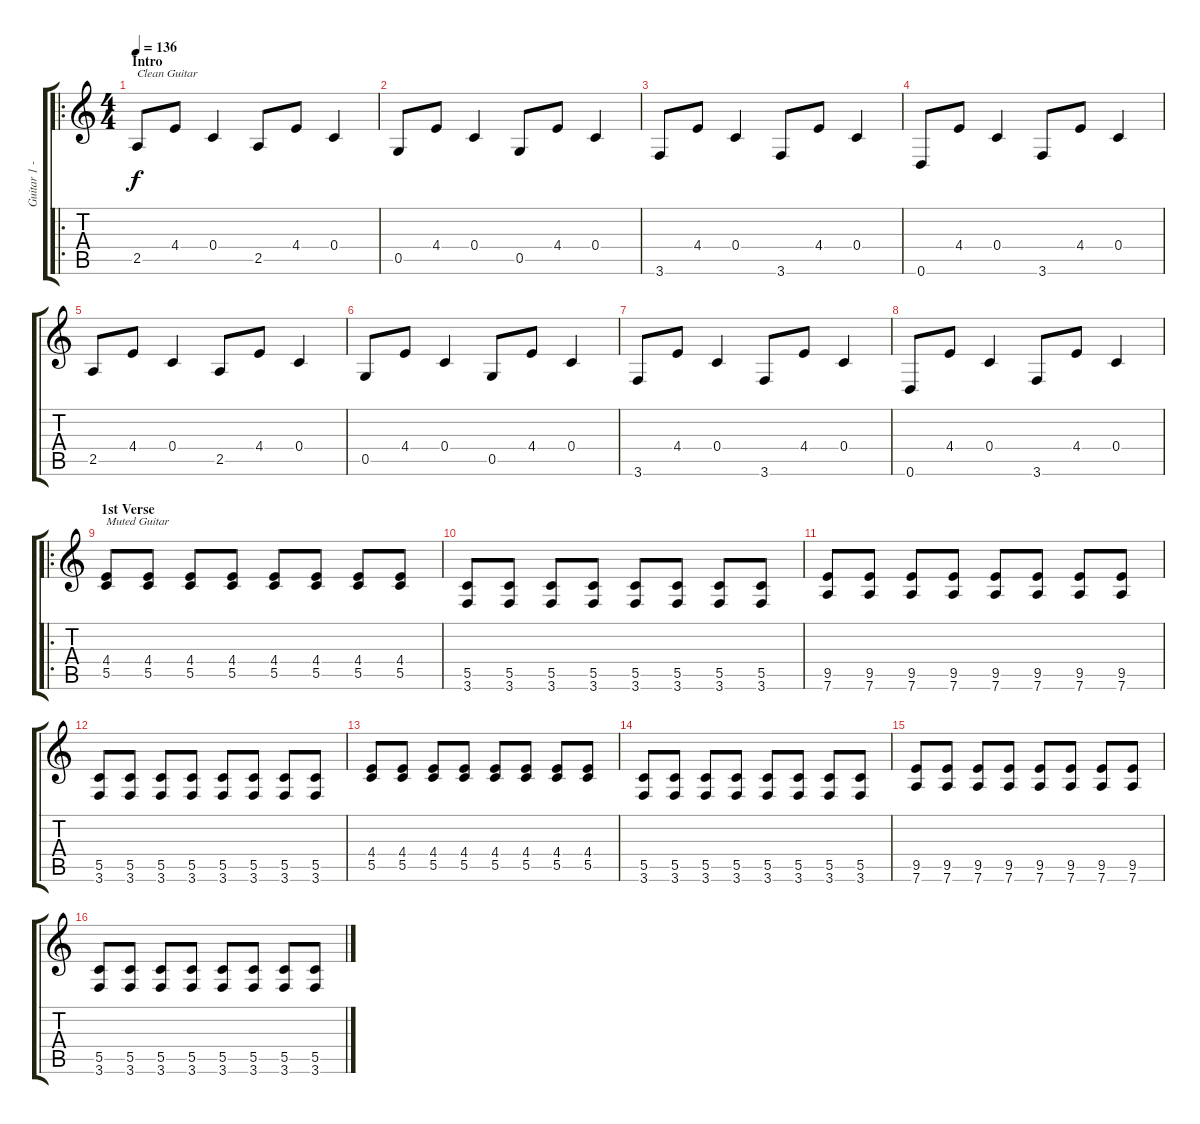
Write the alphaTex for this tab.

\track ("Guitar 1 - Clean/Dist." "Guitar 1 -") {instrument electricguitarclean}
\staff {score tabs}
\tuning (D4 A3 F3 C3 G2 D2) {hide}
\ro
\ts (4 4)
\section ("" "Intro")
\tempo 136
\clef g2
\ks c
2.5.8{txt "Clean Guitar" dy f instrument electricguitarclean} 4.4.8 0.4.4 2.5.8 4.4.8 0.4.4 |
0.5.8 4.4.8 0.4.4 0.5.8 4.4.8 0.4.4 |
3.6.8 4.4.8 0.4.4 3.6.8 4.4.8 0.4.4 |
0.6.8 4.4.8 0.4.4 3.6.8 4.4.8 0.4.4 |
2.5.8 4.4.8 0.4.4 2.5.8 4.4.8 0.4.4 |
0.5.8 4.4.8 0.4.4 0.5.8 4.4.8 0.4.4 |
3.6.8 4.4.8 0.4.4 3.6.8 4.4.8 0.4.4 |
0.6.8 4.4.8 0.4.4 3.6.8 4.4.8 0.4.4 |
\ro
\section ("" "1st Verse")
(4.4 5.5).8{txt "Muted Guitar" volume 14 instrument electricguitarmuted} (4.4 5.5).8 (4.4 5.5).8 (4.4 5.5).8 (4.4 5.5).8 (4.4 5.5).8 (4.4 5.5).8 (4.4 5.5).8 |
(5.5 3.6).8 (5.5 3.6).8 (5.5 3.6).8 (5.5 3.6).8 (5.5 3.6).8 (5.5 3.6).8 (5.5 3.6).8 (5.5 3.6).8 |
(9.5 7.6).8 (9.5 7.6).8 (9.5 7.6).8 (9.5 7.6).8 (9.5 7.6).8 (9.5 7.6).8 (9.5 7.6).8 (9.5 7.6).8 |
(5.5 3.6).8 (5.5 3.6).8 (5.5 3.6).8 (5.5 3.6).8 (5.5 3.6).8 (5.5 3.6).8 (5.5 3.6).8 (5.5 3.6).8 |
(4.4 5.5).8 (4.4 5.5).8 (4.4 5.5).8 (4.4 5.5).8 (4.4 5.5).8 (4.4 5.5).8 (4.4 5.5).8 (4.4 5.5).8 |
(5.5 3.6).8 (5.5 3.6).8 (5.5 3.6).8 (5.5 3.6).8 (5.5 3.6).8 (5.5 3.6).8 (5.5 3.6).8 (5.5 3.6).8 |
(9.5 7.6).8 (9.5 7.6).8 (9.5 7.6).8 (9.5 7.6).8 (9.5 7.6).8 (9.5 7.6).8 (9.5 7.6).8 (9.5 7.6).8 |
(5.5 3.6).8 (5.5 3.6).8 (5.5 3.6).8 (5.5 3.6).8 (5.5 3.6).8 (5.5 3.6).8 (5.5 3.6).8 (5.5 3.6).8
